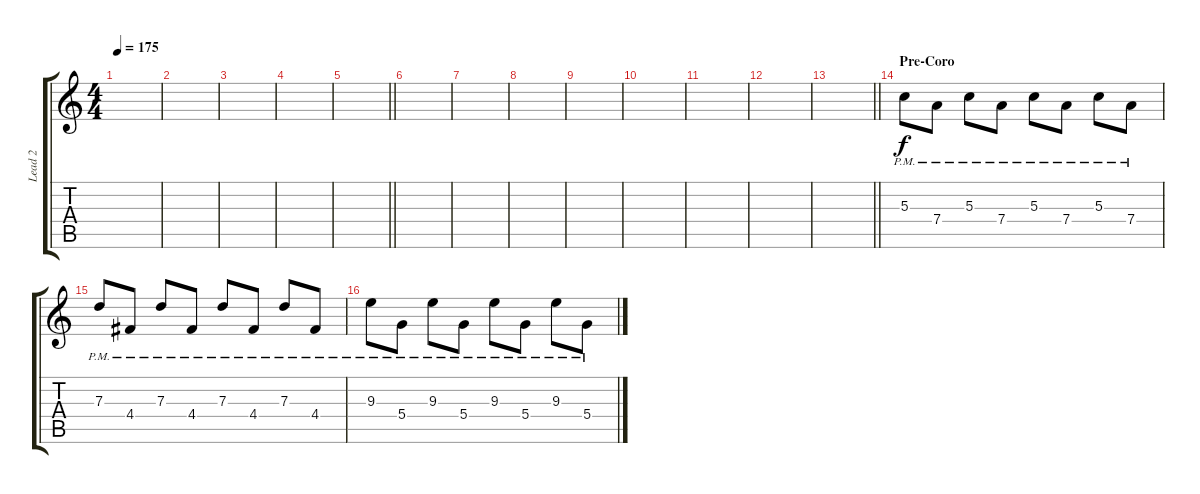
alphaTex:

\track ("Lead 2" "Lead 2") {instrument distortionguitar}
\staff {score tabs}
\tuning (E4 B3 G3 D3 A2 E2) {hide}
\ts (4 4)
\tempo 175
\clef g2
\ks c
|
|
|
|
\barLineRight lightlight
|
\section ("" "")
|
|
|
|
|
|
|
\barLineRight lightlight
|
\section ("" "Pre-Coro")
5.3{pm}.8 7.4{pm}.8 5.3{pm}.8 7.4{pm}.8 5.3{pm}.8 7.4{pm}.8 5.3{pm}.8 7.4{pm}.8 |
7.3{pm}.8 4.4{pm}.8 7.3{pm}.8 4.4{pm}.8 7.3{pm}.8 4.4{pm}.8 7.3{pm}.8 4.4{pm}.8 |
9.3{pm}.8 5.4{pm}.8 9.3{pm}.8 5.4{pm}.8 9.3{pm}.8 5.4{pm}.8 9.3{pm}.8 5.4{pm}.8
